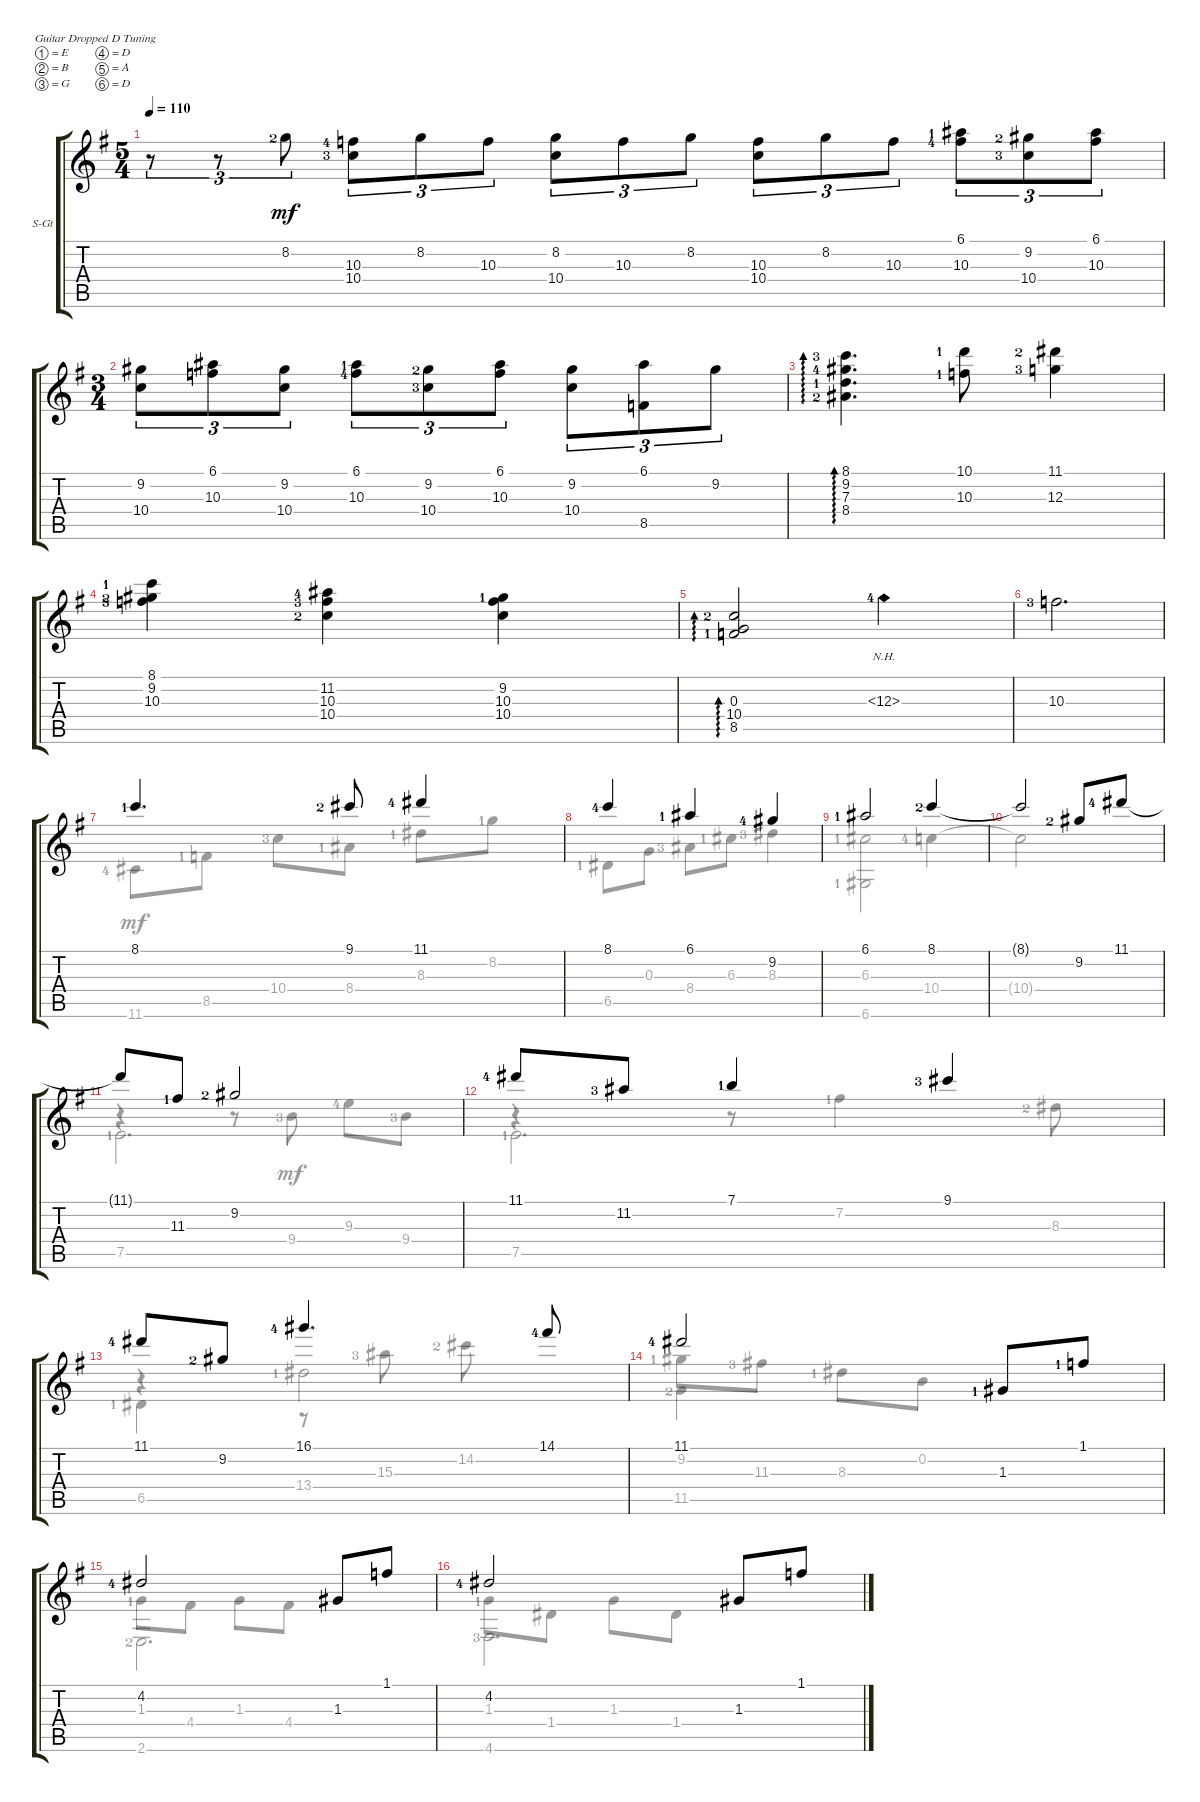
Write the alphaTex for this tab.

\defaultSystemsLayout 4
\bracketExtendMode groupsimilarinstruments
\firstSystemTrackNameOrientation horizontal
\otherSystemsTrackNameOrientation horizontal
\track ("Steel Guitar" "S-Gt") {instrument acousticguitarsteel}
\staff {score tabs}
\tuning (E4 B3 G3 D3 A2 D2)
\voice
\ts (5 4)
\tempo 110
\clef g2
\ks g
r.8{tu (3 2) dy mf instrument acousticguitarsteel} r.8{tu (3 2)} 8.2{lf 3}.8{tu (3 2)} (10.3{lf 5} 10.4{lf 4}).8{tu (3 2)} 8.2.8{tu (3 2)} 10.3.8{tu (3 2)} (8.2 10.4).8{tu (3 2)} 10.3.8{tu (3 2)} 8.2.8{tu (3 2)} (10.3 10.4).8{tu (3 2)} 8.2.8{tu (3 2)} 10.3.8{tu (3 2)} (6.1{lf 2} 10.3{lf 5}).8{tu (3 2)} (9.2{lf 3} 10.4{lf 4}).8{tu (3 2)} (6.1 10.3).8{tu (3 2)} |
\ts (3 4)
(9.2 10.4).8{tu (3 2)} (6.1 10.3).8{tu (3 2)} (9.2 10.4).8{tu (3 2)} (6.1{lf 2} 10.3{lf 5}).8{tu (3 2)} (9.2{lf 3} 10.4{lf 4}).8{tu (3 2)} (6.1 10.3).8{tu (3 2)} (9.2 10.4).8{tu (3 2)} (6.1 8.5).8{tu (3 2)} 9.2.8{tu (3 2)} |
\scale
0.370086 (8.1{lf 4} 8.4{lf 3} 7.3{lf 2} 9.2{lf 5}).4{d ad 0} (10.1{lf 2} 10.3{lf 2}).8 (11.1{lf 3} 12.3{lf 4}).4 |
\scale
0.399075 (10.3{lf 4} 9.2{lf 3} 8.1{lf 2}).4 (10.4{lf 3} 10.3{lf 4} 11.2{lf 5}).4 (10.4 10.3 9.2{lf 2}).4 |
\scale
0.230971 (8.5{lf 2} 10.4{lf 3} 0.3).2{ad 0} 12.3{nh lf 5}.4 |
10.3{lf 4}.2{d} |
8.1{lf 2}.4{d} 9.1{lf 3}.8 11.1{lf 5}.4 |
8.1{lf 5}.4 6.1{lf 2}.4 9.2{lf 5}.4 |
6.1{lf 2}.2 8.1{lf 3}.4 |
8.1{t}.2 9.2{lf 3}.8 11.1{lf 5}.8 |
11.1{t}.8 11.3{lf 2}.8 9.2{lf 3}.2 |
11.1{lf 5}.8 11.2{lf 4}.8 7.1{lf 2}.4 9.1{lf 4}.4 |
11.1{lf 5}.8 9.2{lf 3}.8 16.1{lf 5}.4{d} 14.1{lf 5}.8 |
11.1{lf 5}.2 1.3{lf 2}.8 1.1{lf 2}.8 |
4.2{lf 5}.2 1.3.8 1.1.8 |
4.2{lf 5}.2 1.3.8 1.1.8
\voice
\clef g2
\ottava regular
\simile none
\ks g
|
|
\scale
0.370086 |
\scale
0.399075 |
\scale
0.230971 |
|
11.6{lf 5}.8 8.5{lf 2}.8 10.4{lf 4}.8 8.4{lf 2}.8 8.3{lf 2}.8 8.2{lf 2}.8 |
6.5{lf 2}.8 0.3.8 8.4{lf 4}.8 6.3{lf 2}.8 8.3{lf 4}.4 |
(6.6{lf 2} 6.3{lf 2}).2 10.4{lf 5}.4 |
10.4{t}.2 |
7.5{lf 2}.2{d} |
7.5{lf 2}.2{d} |
6.5{lf 2}.4 13.4{lf 2}.2 |
11.5{lf 3}.4 |
2.6{lf 3}.2{d} |
4.6{lf 4}.2{d}
\voice
\clef g2
\ottava regular
\simile none
\ks g
|
|
\scale
0.370086 |
\scale
0.399075 |
\scale
0.230971 |
|
|
|
|
|
r.4 r.8 9.4{lf 4}.8 9.3{lf 5}.8 9.4{lf 4}.8 |
r.4 r.8 7.2{lf 2}.4 8.3{lf 3}.8 |
r.4 r.8 15.3{lf 4}.8 14.2{lf 3}.8 |
9.2{lf 2}.8 11.3{lf 4}.8 8.3{lf 2}.8 0.2.8 |
1.3{lf 2}.8 4.4.8 1.3.8 4.4.8 |
1.3{lf 2}.8 1.4.8 1.3.8 1.4.8
